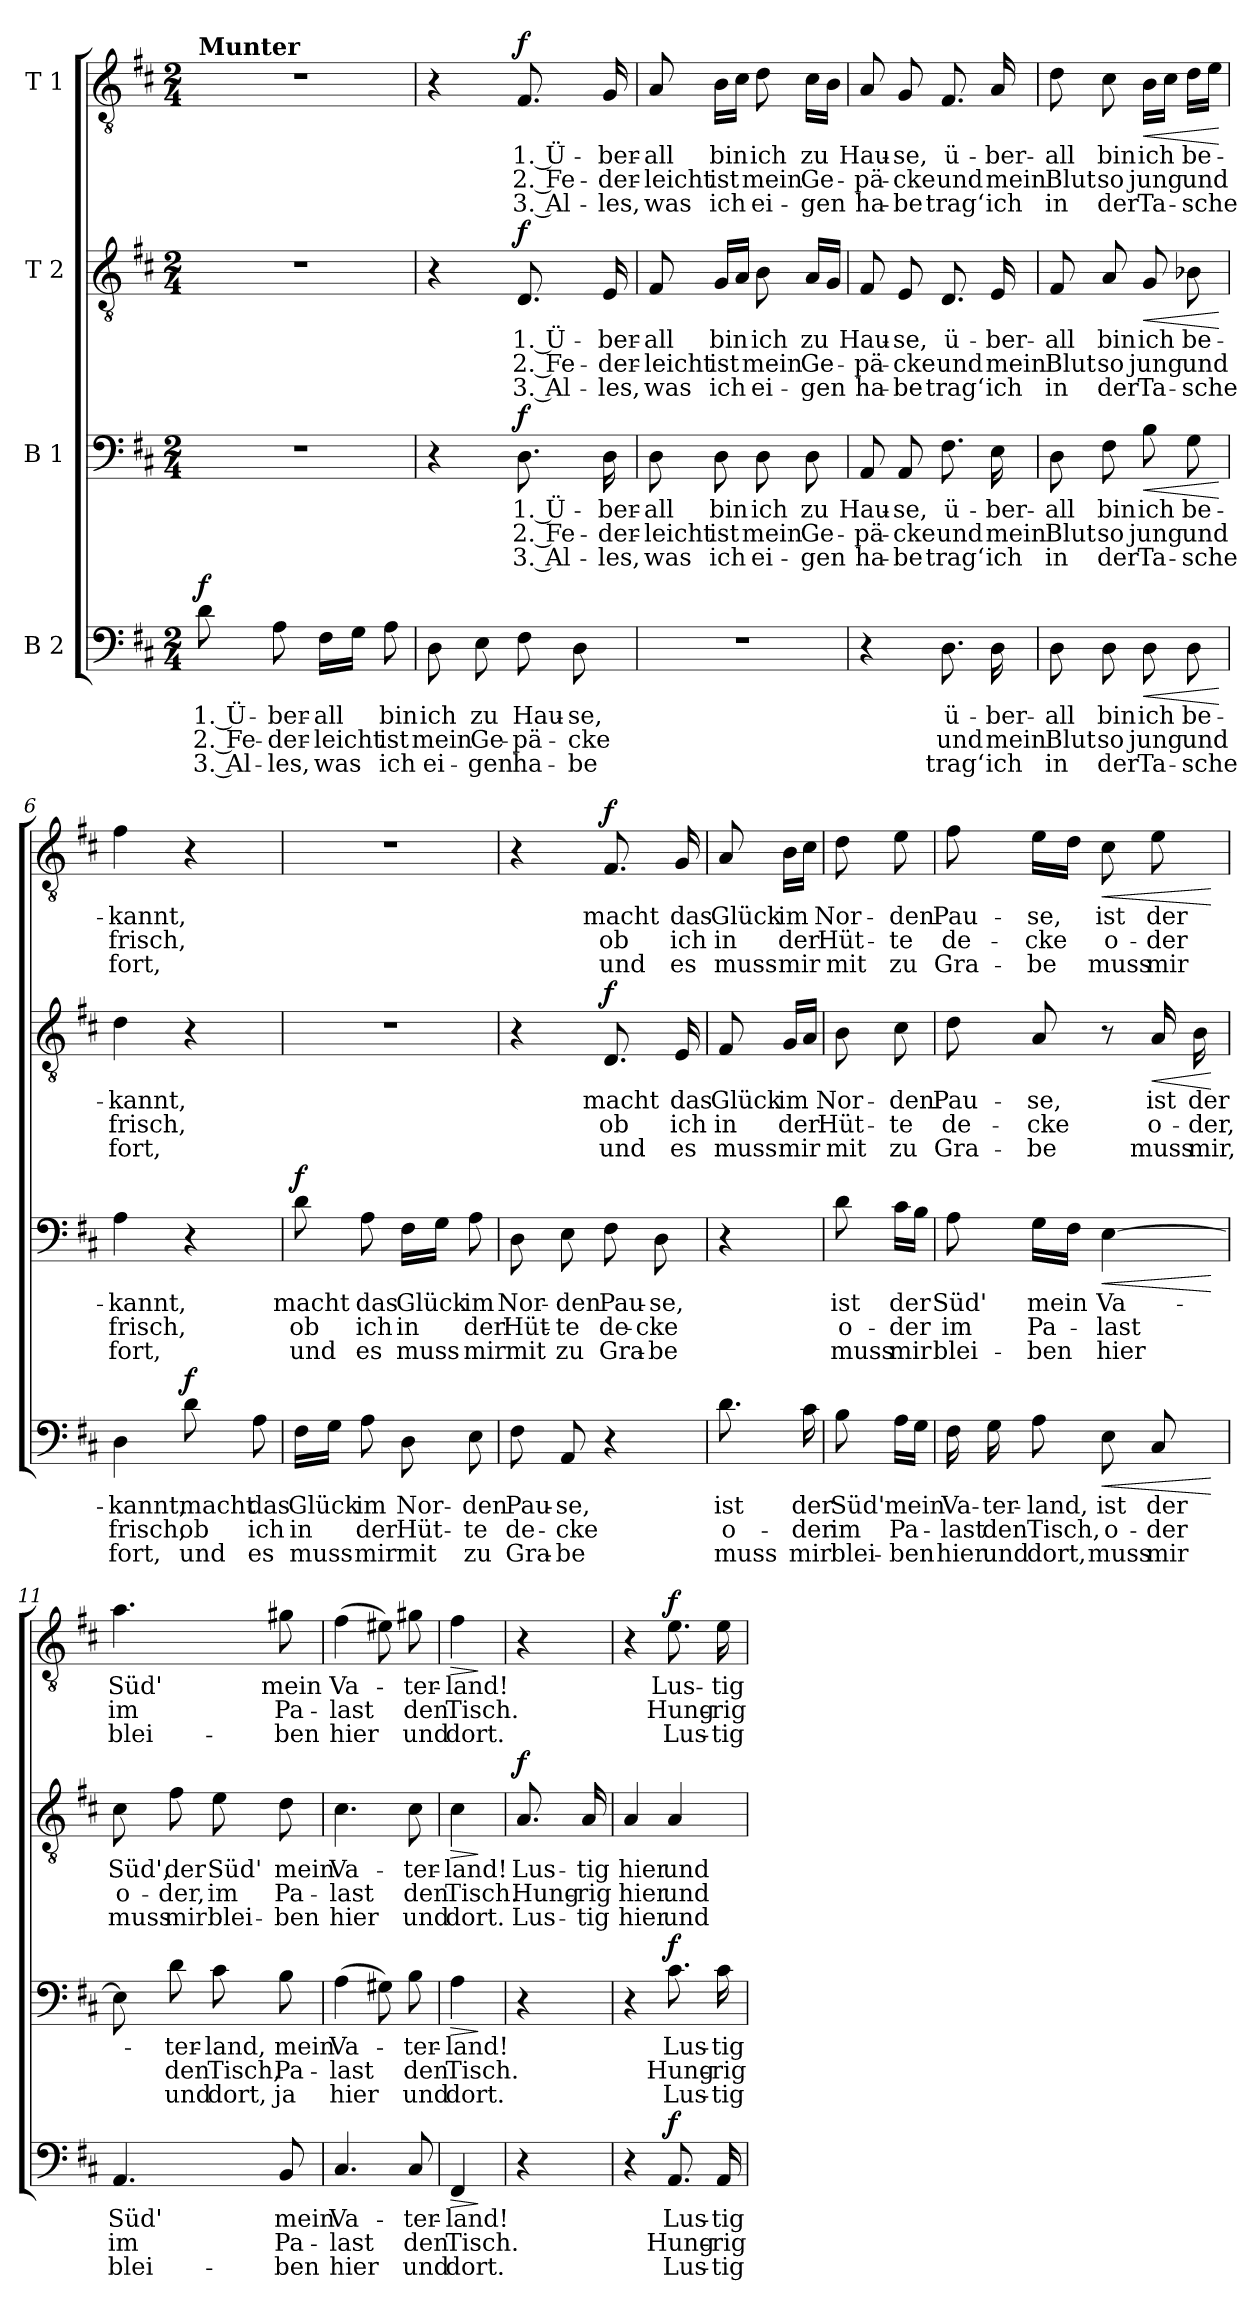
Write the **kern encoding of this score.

**kern	**text	**text	**text	**dynam	**kern	**text	**text	**text	**dynam	**kern	**text	**text	**text	**dynam	**kern	**text	**text	**text	**dynam
*part4	*part4	*part4	*part4	*part4	*part3	*part3	*part3	*part3	*part3	*part2	*part2	*part2	*part2	*part2	*part1	*part1	*part1	*part1	*part1
*staff4	*staff4	*staff4	*staff4	*staff4	*staff3	*staff3	*staff3	*staff3	*staff3	*staff2	*staff2	*staff2	*staff2	*staff2	*staff1	*staff1	*staff1	*staff1	*staff1
*I"B 2	*	*	*	*	*I"B 1	*	*	*	*	*I"T 2	*	*	*	*	*I"T 1	*	*	*	*
*clefF4	*	*	*	*	*clefF4	*	*	*	*	*clefGv2	*	*	*	*	*clefGv2	*	*	*	*
*k[f#c#]	*	*	*	*	*k[f#c#]	*	*	*	*	*k[f#c#]	*	*	*	*	*k[f#c#]	*	*	*	*
*M2/4	*	*	*	*	*M2/4	*	*	*	*	*M2/4	*	*	*	*	*M2/4	*	*	*	*
=1	=1	=1	=1	=1	=1	=1	=1	=1	=1	=1	=1	=1	=1	=1	=1	=1	=1	=1	=1
!	!	!	!	!	!	!	!	!	!	!	!	!	!	!	!LO:TX:a:B:t=Munter	!	!	!	!
!	!LO:LY:b	!LO:LY:b	!LO:LY:b	!LO:DY:a	!	!	!	!	!	!	!	!	!	!	!	!	!	!	!
8d\	1. Ü-	2. Fe-	3. Al-	f	2r	.	.	.	.	2r	.	.	.	.	2r	.	.	.	.
!	!LO:LY:b	!LO:LY:b	!LO:LY:b	!	!	!	!	!	!	!	!	!	!	!	!	!	!	!	!
8A\	-ber-	-der-	-les,	.	.	.	.	.	.	.	.	.	.	.	.	.	.	.	.
!	!LO:LY:b	!LO:LY:b	!LO:LY:b	!	!	!	!	!	!	!	!	!	!	!	!	!	!	!	!
16F#\LL	-all	-leicht	was	.	.	.	.	.	.	.	.	.	.	.	.	.	.	.	.
16G\JJ	.	.	.	.	.	.	.	.	.	.	.	.	.	.	.	.	.	.	.
!	!LO:LY:b	!LO:LY:b	!LO:LY:b	!	!	!	!	!	!	!	!	!	!	!	!	!	!	!	!
8A\	bin	ist	ich	.	.	.	.	.	.	.	.	.	.	.	.	.	.	.	.
=2	=2	=2	=2	=2	=2	=2	=2	=2	=2	=2	=2	=2	=2	=2	=2	=2	=2	=2	=2
!	!LO:LY:b	!LO:LY:b	!LO:LY:b	!	!	!	!	!	!	!	!	!	!	!	!	!	!	!	!
8D\	ich	mein	ei-	.	4r	.	.	.	.	4r	.	.	.	.	4r	.	.	.	.
!	!LO:LY:b	!LO:LY:b	!LO:LY:b	!	!	!	!	!	!	!	!	!	!	!	!	!	!	!	!
8E\	zu	Ge-	-gen	.	.	.	.	.	.	.	.	.	.	.	.	.	.	.	.
!	!LO:LY:b	!LO:LY:b	!LO:LY:b	!	!	!LO:LY:b	!LO:LY:b	!LO:LY:b	!LO:DY:a	!	!LO:LY:b	!LO:LY:b	!LO:LY:b	!LO:DY:a	!	!LO:LY:b	!LO:LY:b	!LO:LY:b	!LO:DY:a
8F#\	Hau-	-pä-	ha-	.	8.D\	1. Ü-	2. Fe-	3. Al-	f	8.D/	1. Ü-	2. Fe-	3. Al-	f	8.F#/	1. Ü-	2. Fe-	3. Al-	f
!	!LO:LY:b	!LO:LY:b	!LO:LY:b	!	!	!	!	!	!	!	!	!	!	!	!	!	!	!	!
8D\	-se,	-cke	-be	.	.	.	.	.	.	.	.	.	.	.	.	.	.	.	.
!	!	!	!	!	!	!LO:LY:b	!LO:LY:b	!LO:LY:b	!	!	!LO:LY:b	!LO:LY:b	!LO:LY:b	!	!	!LO:LY:b	!LO:LY:b	!LO:LY:b	!
.	.	.	.	.	16D\	-ber-	-der-	-les,	.	16E/	-ber-	-der-	-les,	.	16G/	-ber-	-der-	-les,	.
=3	=3	=3	=3	=3	=3	=3	=3	=3	=3	=3	=3	=3	=3	=3	=3	=3	=3	=3	=3
!	!	!	!	!	!	!LO:LY:b	!LO:LY:b	!LO:LY:b	!	!	!LO:LY:b	!LO:LY:b	!LO:LY:b	!	!	!LO:LY:b	!LO:LY:b	!LO:LY:b	!
2r	.	.	.	.	8D\	-all	-leicht	was	.	8F#/	-all	-leicht	was	.	8A/	-all	-leicht	was	.
!	!	!	!	!	!	!LO:LY:b	!LO:LY:b	!LO:LY:b	!	!	!LO:LY:b	!LO:LY:b	!LO:LY:b	!	!	!LO:LY:b	!LO:LY:b	!LO:LY:b	!
.	.	.	.	.	8D\	bin	ist	ich	.	16G/LL	bin	ist	ich	.	16B\LL	bin	ist	ich	.
.	.	.	.	.	.	.	.	.	.	16A/JJ	.	.	.	.	16c#\JJ	.	.	.	.
!	!	!	!	!	!	!LO:LY:b	!LO:LY:b	!LO:LY:b	!	!	!LO:LY:b	!LO:LY:b	!LO:LY:b	!	!	!LO:LY:b	!LO:LY:b	!LO:LY:b	!
.	.	.	.	.	8D\	ich	mein	ei-	.	8B\	ich	mein	ei-	.	8d\	ich	mein	ei-	.
!	!	!	!	!	!	!LO:LY:b	!LO:LY:b	!LO:LY:b	!	!	!LO:LY:b	!LO:LY:b	!LO:LY:b	!	!	!LO:LY:b	!LO:LY:b	!LO:LY:b	!
.	.	.	.	.	8D\	zu	Ge-	-gen	.	16A/LL	zu	Ge-	-gen	.	16c#\LL	-zu	Ge-	-gen	.
.	.	.	.	.	.	.	.	.	.	16G/JJ	.	.	.	.	16B\JJ	.	.	.	.
=4	=4	=4	=4	=4	=4	=4	=4	=4	=4	=4	=4	=4	=4	=4	=4	=4	=4	=4	=4
!	!	!	!	!	!	!LO:LY:b	!LO:LY:b	!LO:LY:b	!	!	!LO:LY:b	!LO:LY:b	!LO:LY:b	!	!	!LO:LY:b	!LO:LY:b	!LO:LY:b	!
4r	.	.	.	.	8AA/	Hau-	-pä-	ha-	.	8F#/	Hau-	-pä-	ha-	.	8A/	Hau-	-pä-	ha-	.
!	!	!	!	!	!	!LO:LY:b	!LO:LY:b	!LO:LY:b	!	!	!LO:LY:b	!LO:LY:b	!LO:LY:b	!	!	!LO:LY:b	!LO:LY:b	!LO:LY:b	!
.	.	.	.	.	8AA/	-se,	-cke	-be	.	8E/	-se,	-cke	-be	.	8G/	-se,	-cke	-be	.
!	!LO:LY:b	!LO:LY:b	!LO:LY:b	!	!	!LO:LY:b	!LO:LY:b	!LO:LY:b	!	!	!LO:LY:b	!LO:LY:b	!LO:LY:b	!	!	!LO:LY:b	!LO:LY:b	!LO:LY:b	!
8.D\	ü-	und	trag‘	.	8.F#\	ü-	und	trag‘	.	8.D/	ü-	und	trag‘	.	8.F#/	ü-	und	trag‘	.
!	!LO:LY:b	!LO:LY:b	!LO:LY:b	!	!	!LO:LY:b	!LO:LY:b	!LO:LY:b	!	!	!LO:LY:b	!LO:LY:b	!LO:LY:b	!	!	!LO:LY:b	!LO:LY:b	!LO:LY:b	!
16D\	-ber-	mein	ich	.	16E\	-ber-	mein	ich	.	16E/	-ber-	mein	ich	.	16A/	-ber-	mein	ich	.
!!LO:LB:g=z
=5	=5	=5	=5	=5	=5	=5	=5	=5	=5	=5	=5	=5	=5	=5	=5	=5	=5	=5	=5
!	!LO:LY:b	!LO:LY:b	!LO:LY:b	!	!	!LO:LY:b	!LO:LY:b	!LO:LY:b	!	!	!LO:LY:b	!LO:LY:b	!LO:LY:b	!	!	!LO:LY:b	!LO:LY:b	!LO:LY:b	!
8D\	-all	Blut	in	.	8D\	-all	Blut	in	.	8F#/	-all	Blut	in	.	8d\	-all	Blut	in	.
!	!LO:LY:b	!LO:LY:b	!LO:LY:b	!	!	!LO:LY:b	!LO:LY:b	!LO:LY:b	!	!	!LO:LY:b	!LO:LY:b	!LO:LY:b	!	!	!LO:LY:b	!LO:LY:b	!LO:LY:b	!
8D\	bin	so	der	.	8F#\	bin	so	der	.	8A/	bin	so	der	.	8c#\	bin	so	der	.
!	!LO:LY:b	!LO:LY:b	!LO:LY:b	!LO:HP:b	!	!LO:LY:b	!LO:LY:b	!LO:LY:b	!LO:HP:b	!	!LO:LY:b	!LO:LY:b	!LO:LY:b	!LO:HP:b	!	!LO:LY:b	!LO:LY:b	!LO:LY:b	!LO:HP:b
8D\	ich	jung	Ta-	<	8B\	ich	jung	Ta-	<	8G/	ich	jung	Ta-	<	16B\LL	ich	jung	Ta-	<
.	.	.	.	.	.	.	.	.	.	.	.	.	.	.	16c#\JJ	.	.	.	.
!	!LO:LY:b	!LO:LY:b	!LO:LY:b	!	!	!LO:LY:b	!LO:LY:b	!LO:LY:b	!	!	!LO:LY:b	!LO:LY:b	!LO:LY:b	!	!	!LO:LY:b	!LO:LY:b	!LO:LY:b	!
8D\	be-	und	-sche	.	8G\	be-	und	-sche	.	8B-X\	be-	und	-sche	.	16d\LL	be-	und	-sche	.
.	.	.	.	.	.	.	.	.	.	.	.	.	.	.	16e\JJ	.	.	.	.
.	.	.	.	[	.	.	.	.	[	.	.	.	.	[	.	.	.	.	[
=6	=6	=6	=6	=6	=6	=6	=6	=6	=6	=6	=6	=6	=6	=6	=6	=6	=6	=6	=6
!	!LO:LY:b	!LO:LY:b	!LO:LY:b	!	!	!LO:LY:b	!LO:LY:b	!LO:LY:b	!	!	!LO:LY:b	!LO:LY:b	!LO:LY:b	!	!	!LO:LY:b	!LO:LY:b	!LO:LY:b	!
4D\	-kannt,	frisch,	fort,	.	4A\	-kannt,	frisch,	fort,	.	4d\	-kannt,	frisch,	fort,	.	4f#\	-kannt,	frisch,	fort,	.
!	!LO:LY:b	!LO:LY:b	!LO:LY:b	!LO:DY:a	!	!	!	!	!	!	!	!	!	!	!	!	!	!	!
8d\	macht	ob	und	f	4r	.	.	.	.	4r	.	.	.	.	4r	.	.	.	.
!	!LO:LY:b	!LO:LY:b	!LO:LY:b	!	!	!	!	!	!	!	!	!	!	!	!	!	!	!	!
8A\	das	ich	es	.	.	.	.	.	.	.	.	.	.	.	.	.	.	.	.
=7	=7	=7	=7	=7	=7	=7	=7	=7	=7	=7	=7	=7	=7	=7	=7	=7	=7	=7	=7
!	!LO:LY:b	!LO:LY:b	!LO:LY:b	!	!	!LO:LY:b	!LO:LY:b	!LO:LY:b	!LO:DY:a	!	!	!	!	!	!	!	!	!	!
16F#\LL	Glück	in	muss	.	8d\	macht	ob	und	f	2r	.	.	.	.	2r	.	.	.	.
16G\JJ	.	.	.	.	.	.	.	.	.	.	.	.	.	.	.	.	.	.	.
!	!LO:LY:b	!LO:LY:b	!LO:LY:b	!	!	!LO:LY:b	!LO:LY:b	!LO:LY:b	!	!	!	!	!	!	!	!	!	!	!
8A\	im	der	mir	.	8A\	das	ich	es	.	.	.	.	.	.	.	.	.	.	.
!	!LO:LY:b	!LO:LY:b	!LO:LY:b	!	!	!LO:LY:b	!LO:LY:b	!LO:LY:b	!	!	!	!	!	!	!	!	!	!	!
8D\	Nor-	Hüt-	mit	.	16F#\LL	Glück	in	muss	.	.	.	.	.	.	.	.	.	.	.
.	.	.	.	.	16G\JJ	.	.	.	.	.	.	.	.	.	.	.	.	.	.
!	!LO:LY:b	!LO:LY:b	!LO:LY:b	!	!	!LO:LY:b	!LO:LY:b	!LO:LY:b	!	!	!	!	!	!	!	!	!	!	!
8E\	-den	-te	zu	.	8A\	im	der	mir	.	.	.	.	.	.	.	.	.	.	.
=8	=8	=8	=8	=8	=8	=8	=8	=8	=8	=8	=8	=8	=8	=8	=8	=8	=8	=8	=8
!	!LO:LY:b	!LO:LY:b	!LO:LY:b	!	!	!LO:LY:b	!LO:LY:b	!LO:LY:b	!	!	!	!	!	!	!	!	!	!	!
8F#\	Pau-	de-	Gra-	.	8D\	Nor-	Hüt-	mit	.	4r	.	.	.	.	4r	.	.	.	.
!	!LO:LY:b	!LO:LY:b	!LO:LY:b	!	!	!LO:LY:b	!LO:LY:b	!LO:LY:b	!	!	!	!	!	!	!	!	!	!	!
8AA/	-se,	-cke	-be	.	8E\	-den	-te	zu	.	.	.	.	.	.	.	.	.	.	.
!	!	!	!	!	!	!LO:LY:b	!LO:LY:b	!LO:LY:b	!	!	!LO:LY:b	!LO:LY:b	!LO:LY:b	!LO:DY:a	!	!LO:LY:b	!LO:LY:b	!LO:LY:b	!LO:DY:a
4r	.	.	.	.	8F#\	Pau-	de-	Gra-	.	8.D/	macht	ob	und	f	8.F#/	macht	ob	und	f
!	!	!	!	!	!	!LO:LY:b	!LO:LY:b	!LO:LY:b	!	!	!	!	!	!	!	!	!	!	!
.	.	.	.	.	8D\	-se,	-cke	-be	.	.	.	.	.	.	.	.	.	.	.
!	!	!	!	!	!	!	!	!	!	!	!LO:LY:b	!LO:LY:b	!LO:LY:b	!	!	!LO:LY:b	!LO:LY:b	!LO:LY:b	!
.	.	.	.	.	.	.	.	.	.	16E/	das	ich	es	.	16G/	das	ich	es	.
=9	=9	=9	=9	=9	=9	=9	=9	=9	=9	=9	=9	=9	=9	=9	=9	=9	=9	=9	=9
!	!LO:LY:b	!LO:LY:b	!LO:LY:b	!	!	!	!	!	!	!	!LO:LY:b	!LO:LY:b	!LO:LY:b	!	!	!LO:LY:b	!LO:LY:b	!LO:LY:b	!
8.d\	ist	o-	muss	.	4r	.	.	.	.	8F#/	Glück	in	muss	.	8A/	Glück	in	muss	.
!	!	!	!	!	!	!	!	!	!	!	!LO:LY:b	!LO:LY:b	!LO:LY:b	!	!	!LO:LY:b	!LO:LY:b	!LO:LY:b	!
.	.	.	.	.	.	.	.	.	.	16G/LL	im	der	mir	.	16B\LL	im	der	mir	.
!	!LO:LY:b	!LO:LY:b	!LO:LY:b	!	!	!	!	!	!	!	!	!	!	!	!	!	!	!	!
16c#\	der	-der	mir	.	.	.	.	.	.	16A/JJ	.	.	.	.	16c#\JJ	.	.	.	.
!!LO:PB:g=z
=9X1	=9X1	=9X1	=9X1	=9X1	=9X1	=9X1	=9X1	=9X1	=9X1	=9X1	=9X1	=9X1	=9X1	=9X1	=9X1	=9X1	=9X1	=9X1	=9X1
!	!LO:LY:b	!LO:LY:b	!LO:LY:b	!	!	!LO:LY:b	!LO:LY:b	!LO:LY:b	!	!	!LO:LY:b	!LO:LY:b	!LO:LY:b	!	!	!LO:LY:b	!LO:LY:b	!LO:LY:b	!
8B\	Süd'	im	blei-	.	8d\	ist	o-	muss	.	8B\	Nor-	Hüt-	mit	.	8d\	Nor-	Hüt-	mit	.
!	!LO:LY:b	!LO:LY:b	!LO:LY:b	!	!	!LO:LY:b	!LO:LY:b	!LO:LY:b	!	!	!LO:LY:b	!LO:LY:b	!LO:LY:b	!	!	!LO:LY:b	!LO:LY:b	!LO:LY:b	!
16A\LL	mein	Pa-	-ben	.	16c#\LL	der	-der	mir	.	8c#\	-den	-te	zu	.	8e\	-den	-te	zu	.
16G\JJ	.	.	.	.	16B\JJ	.	.	.	.	.	.	.	.	.	.	.	.	.	.
=10	=10	=10	=10	=10	=10	=10	=10	=10	=10	=10	=10	=10	=10	=10	=10	=10	=10	=10	=10
!	!LO:LY:b	!LO:LY:b	!LO:LY:b	!	!	!LO:LY:b	!LO:LY:b	!LO:LY:b	!	!	!LO:LY:b	!LO:LY:b	!LO:LY:b	!	!	!LO:LY:b	!LO:LY:b	!LO:LY:b	!
16F#\	Va-	-last	hier	.	8A\	Süd'	im	blei-	.	8d\	Pau-	de-	Gra-	.	8f#\	Pau-	de-	Gra-	.
!	!LO:LY:b	!LO:LY:b	!LO:LY:b	!	!	!	!	!	!	!	!	!	!	!	!	!	!	!	!
16G\	-ter-	den	und	.	.	.	.	.	.	.	.	.	.	.	.	.	.	.	.
!	!LO:LY:b	!LO:LY:b	!LO:LY:b	!	!	!LO:LY:b	!LO:LY:b	!LO:LY:b	!	!	!LO:LY:b	!LO:LY:b	!LO:LY:b	!	!	!LO:LY:b	!LO:LY:b	!LO:LY:b	!
8A\	-land,	Tisch,	dort,	.	16G\LL	mein	Pa-	-ben	.	8A/	-se,	-cke	-be	.	16e\LL	-se,	-cke	-be	.
.	.	.	.	.	16F#\JJ	.	.	.	.	.	.	.	.	.	16d\JJ	.	.	.	.
!	!LO:LY:b	!LO:LY:b	!LO:LY:b	!LO:HP:b	!	!LO:LY:b	!LO:LY:b	!LO:LY:b	!LO:HP:b	!	!	!	!	!	!	!LO:LY:b	!LO:LY:b	!LO:LY:b	!LO:HP:b
8E\	ist	o-	muss	<	[4E\	Va-	-last	hier	<	8r	.	.	.	.	8c#\	ist	o-	muss	<
!	!LO:LY:b	!LO:LY:b	!LO:LY:b	!	!	!	!	!	!	!	!LO:LY:b	!LO:LY:b	!LO:LY:b	!LO:HP:b	!	!LO:LY:b	!LO:LY:b	!LO:LY:b	!
8C#/	der	-der	mir	.	.	.	.	.	.	16A/	ist	o-	muss	<	8e\	der	-der	mir	.
!	!	!	!	!	!	!	!	!	!	!	!LO:LY:b	!LO:LY:b	!LO:LY:b	!	!	!	!	!	!
.	.	.	.	.	.	.	.	.	.	16B\	der	-der,	mir,	.	.	.	.	.	.
.	.	.	.	[	.	.	.	.	[	.	.	.	.	[	.	.	.	.	[
=11	=11	=11	=11	=11	=11	=11	=11	=11	=11	=11	=11	=11	=11	=11	=11	=11	=11	=11	=11
!	!LO:LY:b	!LO:LY:b	!LO:LY:b	!	!	!	!	!	!	!	!LO:LY:b	!LO:LY:b	!LO:LY:b	!	!	!LO:LY:b	!LO:LY:b	!LO:LY:b	!
4.AA/	Süd'	im	blei-	.	8E\]	.	.	.	.	8c#\	Süd',	o-	muss	.	4.a\	Süd'	im	blei-	.
!	!	!	!	!	!	!LO:LY:b	!LO:LY:b	!LO:LY:b	!	!	!LO:LY:b	!LO:LY:b	!LO:LY:b	!	!	!	!	!	!
.	.	.	.	.	8d\	-ter-	den	und	.	8f#\	der	-der,	mir	.	.	.	.	.	.
!	!	!	!	!	!	!LO:LY:b	!LO:LY:b	!LO:LY:b	!	!	!LO:LY:b	!LO:LY:b	!LO:LY:b	!	!	!	!	!	!
.	.	.	.	.	8c#\	-land,	Tisch,	dort,	.	8e\	Süd'	im	blei-	.	.	.	.	.	.
!	!LO:LY:b	!LO:LY:b	!LO:LY:b	!	!	!LO:LY:b	!LO:LY:b	!LO:LY:b	!	!	!LO:LY:b	!LO:LY:b	!LO:LY:b	!	!	!LO:LY:b	!LO:LY:b	!LO:LY:b	!
8BB/	mein	Pa-	-ben	.	8B\	mein	Pa-	ja	.	8d\	mein	Pa-	-ben	.	8g#X\	mein	Pa-	-ben	.
=12	=12	=12	=12	=12	=12	=12	=12	=12	=12	=12	=12	=12	=12	=12	=12	=12	=12	=12	=12
!	!LO:LY:b	!LO:LY:b	!LO:LY:b	!	!	!LO:LY:b	!LO:LY:b	!LO:LY:b	!	!	!LO:LY:b	!LO:LY:b	!LO:LY:b	!	!	!LO:LY:b	!LO:LY:b	!LO:LY:b	!
4.C#/	Va-	-last	hier	.	(4A\	Va-	-last	hier	.	4.c#\	Va-	-last	hier	.	(4f#\	Va-	-last	hier	.
.	.	.	.	.	8G#X\)	.	.	.	.	.	.	.	.	.	8e#X\)	.	.	.	.
!	!LO:LY:b	!LO:LY:b	!LO:LY:b	!	!	!LO:LY:b	!LO:LY:b	!LO:LY:b	!	!	!LO:LY:b	!LO:LY:b	!LO:LY:b	!	!	!LO:LY:b	!LO:LY:b	!LO:LY:b	!
8C#/	-ter-	den	und	.	8B\	-ter-	den	und	.	8c#\	-ter-	den	und	.	8g#X\	-ter-	den	und	.
=13	=13	=13	=13	=13	=13	=13	=13	=13	=13	=13	=13	=13	=13	=13	=13	=13	=13	=13	=13
!	!LO:LY:b	!LO:LY:b	!LO:LY:b	!LO:HP:b	!	!LO:LY:b	!LO:LY:b	!LO:LY:b	!LO:HP:b	!	!LO:LY:b	!LO:LY:b	!LO:LY:b	!LO:HP:b	!	!LO:LY:b	!LO:LY:b	!LO:LY:b	!LO:HP:b
4FF#/	-land!	Tisch.	dort.	>	4A\	-land!	Tisch.	dort.	>	4c#\	-land!	Tisch.	dort.	>	4f#\	-land!	Tisch.	dort.	>
.	.	.	.	]	.	.	.	.	]	.	.	.	.	]	.	.	.	.	]
!!LO:LB:g=z
=13X2	=13X2	=13X2	=13X2	=13X2	=13X2	=13X2	=13X2	=13X2	=13X2	=13X2	=13X2	=13X2	=13X2	=13X2	=13X2	=13X2	=13X2	=13X2	=13X2
!	!	!	!	!	!	!	!	!	!	!	!LO:LY:b	!LO:LY:b	!LO:LY:b	!LO:DY:a	!	!	!	!	!
4r	.	.	.	.	4r	.	.	.	.	8.A/	Lus-	Hung-	Lus-	f	4r	.	.	.	.
!	!	!	!	!	!	!	!	!	!	!	!LO:LY:b	!LO:LY:b	!LO:LY:b	!	!	!	!	!	!
.	.	.	.	.	.	.	.	.	.	16A/	-tig	-rig	-tig	.	.	.	.	.	.
=14	=14	=14	=14	=14	=14	=14	=14	=14	=14	=14	=14	=14	=14	=14	=14	=14	=14	=14	=14
!	!	!	!	!	!	!	!	!	!	!	!LO:LY:b	!LO:LY:b	!LO:LY:b	!	!	!	!	!	!
4r	.	.	.	.	4r	.	.	.	.	4A/	hier	hier	hier	.	4r	.	.	.	.
!	!LO:LY:b	!LO:LY:b	!LO:LY:b	!LO:DY:a	!	!LO:LY:b	!LO:LY:b	!LO:LY:b	!LO:DY:a	!	!LO:LY:b	!LO:LY:b	!LO:LY:b	!	!	!LO:LY:b	!LO:LY:b	!LO:LY:b	!LO:DY:a
8.AA/	Lus-	Hung-	Lus-	f	8.c#\	Lus-	Hung-	Lus-	f	4A/	und	und	und	.	8.e\	Lus-	Hung-	Lus-	f
!	!LO:LY:b	!LO:LY:b	!LO:LY:b	!	!	!LO:LY:b	!LO:LY:b	!LO:LY:b	!	!	!	!	!	!	!	!LO:LY:b	!LO:LY:b	!LO:LY:b	!
16AA/	-tig	-rig	-tig	.	16c#\	-tig	-rig	-tig	.	.	.	.	.	.	16e\	-tig	-rig	-tig	.
=	=	=	=	=	=	=	=	=	=	=	=	=	=	=	=	=	=	=	=
*-	*-	*-	*-	*-	*-	*-	*-	*-	*-	*-	*-	*-	*-	*-	*-	*-	*-	*-	*-
